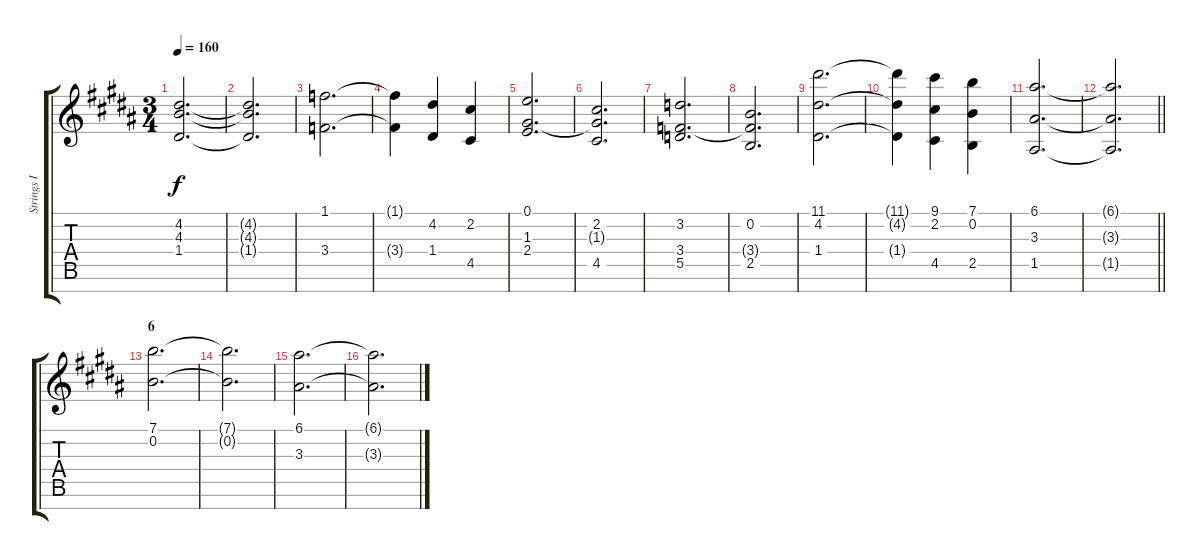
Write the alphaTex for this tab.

\track ("Strings I" "Strings I") {instrument stringensemble1}
\staff {score tabs}
\tuning (E5 B4 G4 D4 A3 E3 B2) {hide}
\ts (3 4)
\tempo 160
\clef g2
\ks b
(4.2 4.3 1.4).2{d dy f} |
(4.2{t} 4.3{t} 1.4{t}).2{d} |
(1.1 3.4).2{d} |
(1.1{t} 3.4{t}).4 (4.2 1.4).4 (2.2 4.5).4 |
(0.1 1.3 2.4).2{d} |
(2.2 1.3{t} 4.5).2{d} |
(3.2 3.4 5.5).2{d} |
(0.2 3.4{t} 2.5).2{d} |
(11.1 4.2 1.4).2{d} |
(11.1{t} 4.2{t} 1.4{t}).4 (9.1 2.2 4.5).4 (7.1 0.2 2.5).4 |
(6.1 3.3 1.5).2{d} |
\barLineRight lightlight
(6.1{t} 3.3{t} 1.5{t}).2{d} |
\section ("" "6")
(7.1 0.2).2{d} |
(7.1{t} 0.2{t}).2{d} |
(6.1 3.3).2{d} |
(6.1{t} 3.3{t}).2{d}
